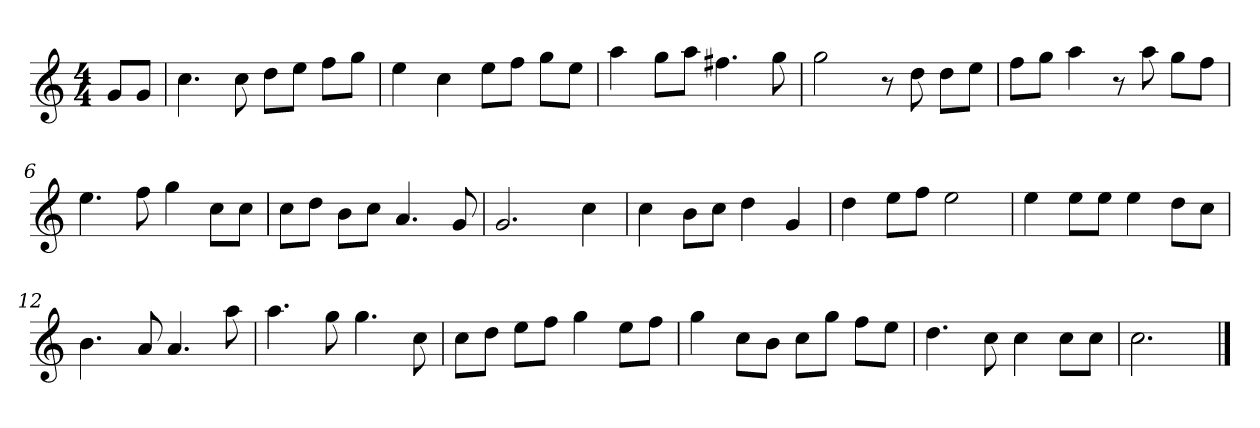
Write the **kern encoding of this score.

**kern
*part1
*staff1
*k[]
*M4/4
*MM120
=
8gL
8gJ
=1
4.cc
8cc
8ddL
8eeJ
8ffL
8ggJ
=2
4ee
4cc
8eeL
8ffJ
8ggL
8eeJ
=3
4aa
8ggL
8aaJ
4.ff#X
8gg
=4
2gg
8r
8dd
8ddL
8eeJ
=5
8ffL
8ggJ
4aa
8r
8aa
8ggL
8ffJ
=6
4.ee
8ff
4gg
8ccL
8ccJ
=7
8ccL
8ddJ
8bL
8ccJ
4.a
8g
=8
2.g
4cc
=9
4cc
8bL
8ccJ
4dd
4g
=10
4dd
8eeL
8ffJ
2ee
=11
4ee
8eeL
8eeJ
4ee
8ddL
8ccJ
=12
4.b
8a
4.a
8aa
=13
4.aa
8gg
4.gg
8cc
=14
8ccL
8ddJ
8eeL
8ffJ
4gg
8eeL
8ffJ
=15
4gg
8ccL
8bJ
8ccL
8ggJ
8ffL
8eeJ
=16
4.dd
8cc
4cc
8ccL
8ccJ
=17
2.cc
==
*-
